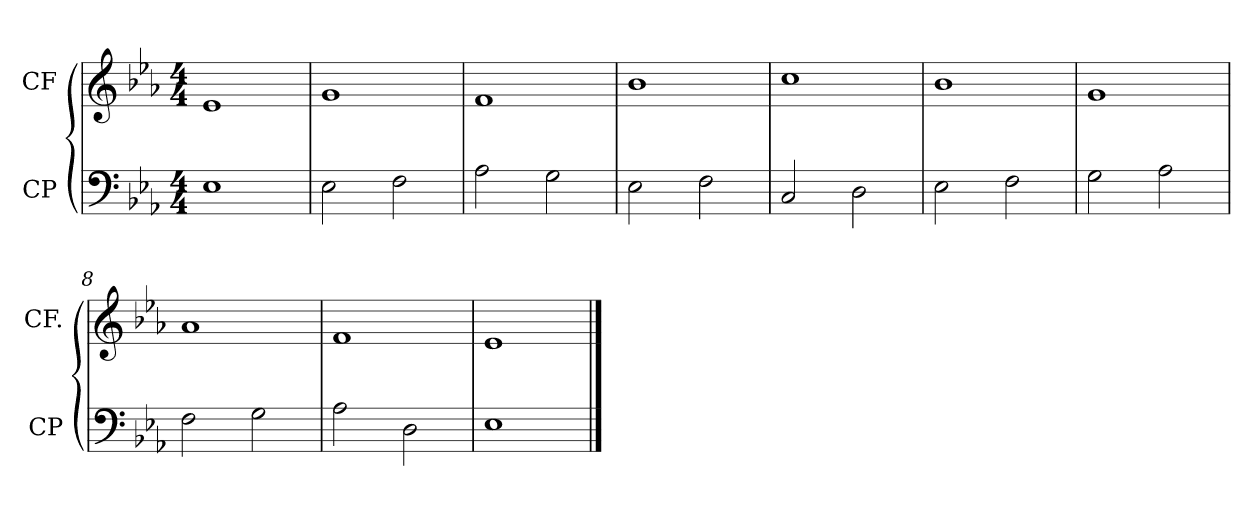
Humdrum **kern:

**kern	**kern
*part2	*part1
*staff2	*staff1
*I"CP	*I"CF
*I'CP	*I'CF.
*clefF4	*clefG2
*k[b-e-a-]	*k[b-e-a-]
*E-:	*E-:
*M4/4	*M4/4
=1	=1
1E-	1e-
=2	=2
2E-\	1g
2F\	.
=3	=3
2A-\	1f
2G\	.
=4	=4
2E-\	1b-
2F\	.
=5	=5
2C/	1cc
2D\	.
=6	=6
2E-\	1b-
2F\	.
=7	=7
2G\	1g
2A-\	.
=8	=8
2F\	1a-
2G\	.
=9	=9
2A-\	1f
2D\	.
=10	=10
1E-	1e-
==	==
*-	*-
